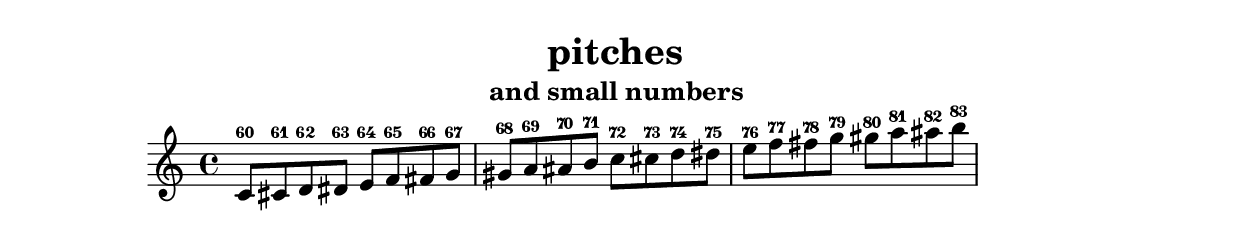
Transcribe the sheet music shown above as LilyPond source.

% [notes] external for Pure Data
% development-version August 16, 2018 
% by Jaime E. Oliver La Rosa
% la.rosa@nyu.edu
% @ the Waverly Labs in NYU MUSIC FAS
% Open this file with Lilypond
% more information is available at lilypond.org
% Released under the GNU General Public License.

% HEADERS

glissandoSkipOn = {
	\override NoteColumn.glissando-skip = ##t
	\hide NoteHead
	\hide Accidental
	\hide Tie
	\override NoteHead.no-ledgers = ##t
}

glissandoSkipOff = {
	\revert NoteColumn.glissando-skip
	\undo \hide NoteHead
	\undo \hide Tie
	\undo \hide Accidental
	\revert NoteHead.no-ledgers
}

\header {
	title = "pitches "
	subtitle = "and small numbers "
}

inst_part = \relative c' 
{

\time 4/4

\clef treble 
% ________________________________________bar 1 :
 c8-60  cis8-61 
	d8-62  dis8-63 
		e8-64  f8-65 
			fis8-66  g8-67  |
% ________________________________________bar 2 :
gis8-68  a8-69 
	ais8-70  b8-71 
		c8-72  cis8-73 
			d8-74  dis8-75  |
% ________________________________________bar 3 :
e8-76  f8-77 
	fis8-78  g8-79 
		gis8-80  a8-81 
			ais8-82  b8-83 
}

\score {
	\new Staff {
		\new Voice {
			\inst_part
		}
	}
	\layout {
		\mergeDifferentlyHeadedOn
		\mergeDifferentlyDottedOn
		\set harmonicDots = ##t
		\override Glissando.thickness = #4
		\set Staff.pedalSustainStyle = #'mixed
		\override TextSpanner.bound-padding = #1.0
		\override TextSpanner.bound-details.right.padding = #1.3
		\override TextSpanner.bound-details.right.stencil-align-dir-y = #CENTER
		\override TextSpanner.bound-details.left.stencil-align-dir-y = #CENTER
		\override TextSpanner.bound-details.right-broken.text = ##f
		\override TextSpanner.bound-details.left-broken.text = ##f
		\override Glissando.minimum-length = #4
		\override Glissando.springs-and-rods = #ly:spanner::set-spacing-rods
		\override Glissando.breakable = ##t
		\override Glissando.after-line-breaking = ##t
		\set baseMoment = #(ly:make-moment 1/8)
		\set beatStructure = #'(2 2 2 2)
		#(set-default-paper-size "a4")
	}
	\midi { }
}

\version "2.18.2"
% notes Pd External testing version  
